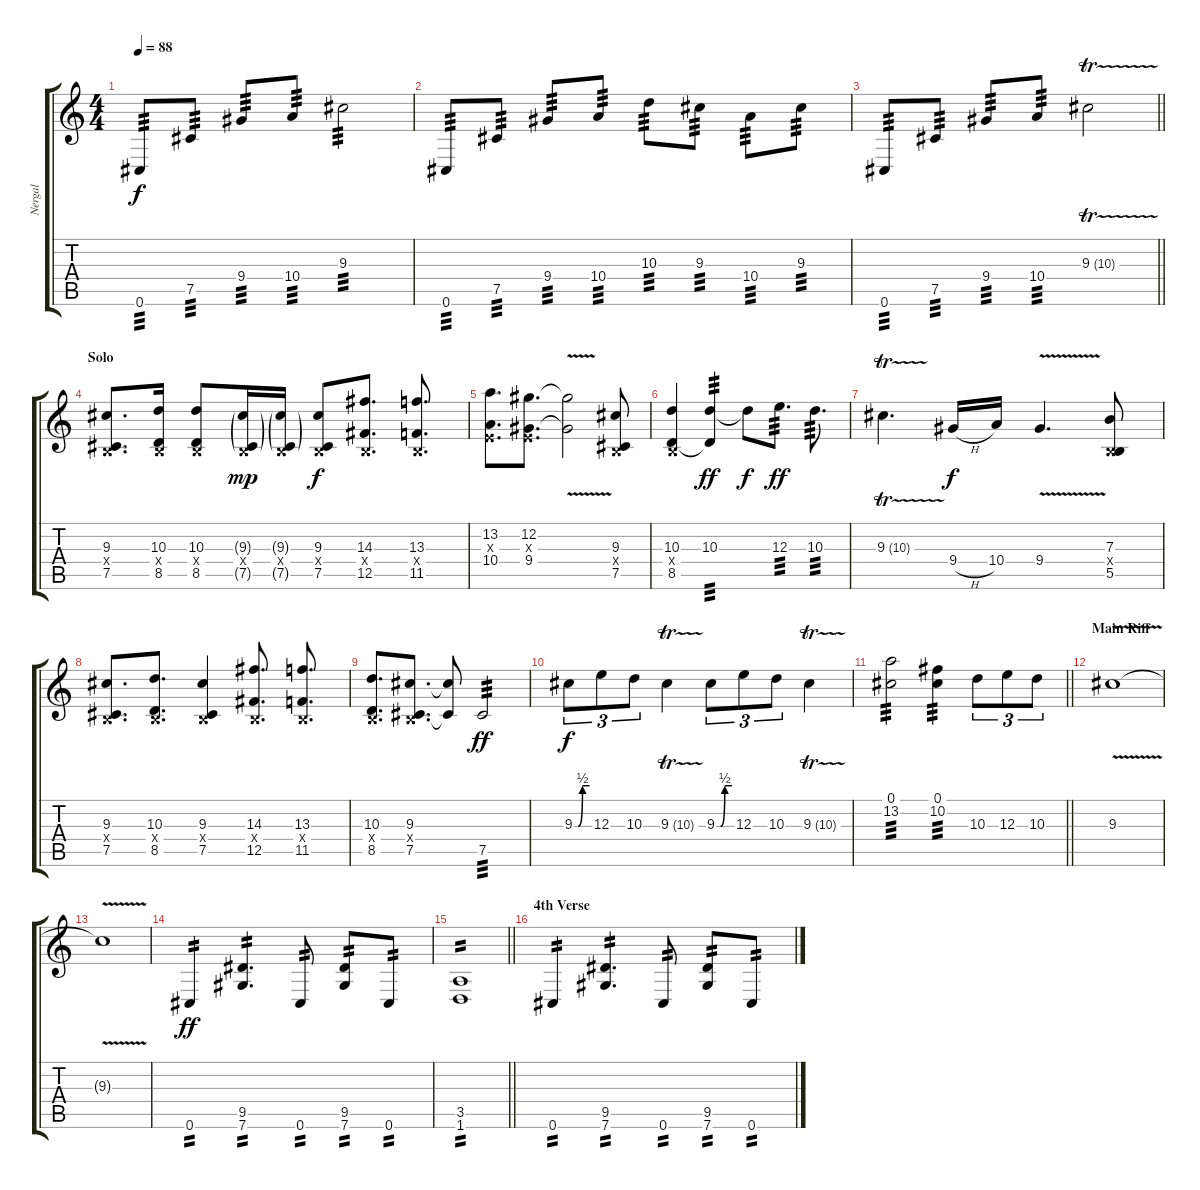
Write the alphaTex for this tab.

\track ("Nergal " "Nergal ") {instrument distortionguitar}
\staff {score tabs}
\tuning (Db4 Ab3 E3 B2 Gb2 Db2) {hide}
\ts (4 4)
\tempo 88
\clef g2
\ks c
0.6.8{tp 3 dy f} 7.5.8{tp 3} 9.4.8{tp 3} 10.4.8{tp 3} 9.3.2{tp 3} |
0.6.8{tp 3} 7.5.8{tp 3} 9.4.8{tp 3} 10.4.8{tp 3} 10.3.8{tp 3} 9.3.8{tp 3} 10.4.8{tp 3} 9.3.8{tp 3} |
\barLineRight lightlight
0.6.8{tp 3} 7.5.8{tp 3} 9.4.8{tp 3} 10.4.8{tp 3} 9.3{tr (10 32)}.2 |
\section ("" "Solo")
(9.3 0.4{x} 7.5).8{d} (10.3 0.4{x} 8.5).16 (10.3 0.4{x} 8.5).8 (9.3{g} 0.4{x} 7.5{g}).16{dy mp} (9.3{g} 0.4{x} 7.5{g}).16 (9.3 0.4{x} 7.5).8{dy f} (14.3 0.4{x} 12.5).8{d} (13.3 0.4{x} 11.5).8{d} |
(13.2 0.3{x} 10.4).8{d} (12.2 0.3{x} 9.4).8{d} (12.2{t} 9.4{v t}).2 (9.3 0.4{x} 7.5).8 |
(10.3 0.4{x} 8.5).4 (10.3 8.5{t}).4{tp 3 dy ff} 10.3{t}.8{dy f} 12.3.8{d tp 3 dy ff} 10.3.8{d tp 3} |
9.3{tr (10 32)}.4{d} 9.4{h}.16{dy f} 10.4.16 9.4{v}.4{d} (7.3 0.4{x} 5.5).8 |
(9.3 0.4{x} 7.5).8{d} (10.3 0.4{x} 8.5).8{d} (9.3 0.4{x} 7.5).4 (14.3 0.4{x} 12.5).8{d} (13.3 0.4{x} 11.5).8{d} |
(10.3 0.4{x} 8.5).8{d} (9.3 0.4{x} 7.5).8{d} (9.3{t} 7.5{t}).8 7.5.2{tp 3 dy ff} |
9.3{be (custom 0 0 15 0 32 2 60 2)}.8{tu (3 2) dy f} 12.3.8{tu (3 2)} 10.3.8{tu (3 2)} 9.3{tr (10 32)}.4 9.3{be (custom 0 0 15 0 32 2 60 2)}.8{tu (3 2)} 12.3.8{tu (3 2)} 10.3.8{tu (3 2)} 9.3{tr (10 32)}.4 |
\barLineRight lightlight
(0.1 13.2).2{tp 3} (0.1 10.2).4{tp 3} 10.3.8{tu (3 2)} 12.3.8{tu (3 2)} 10.3.8{tu (3 2)} |
\section ("" "Main Riff")
9.3{v}.1{volume 0} |
9.3{t}.1 |
0.6.4{tp 2 dy ff volume 12} (9.5 7.6).4{d tp 2} 0.6.8{tp 2} (9.5 7.6).8{tp 2} 0.6.8{tp 2} |
\barLineRight lightlight
(3.5 1.6).1{tp 2} |
\section ("" "4th Verse")
0.6.4{tp 2} (9.5 7.6).4{d tp 2} 0.6.8{tp 2} (9.5 7.6).8{tp 2} 0.6.8{tp 2}
